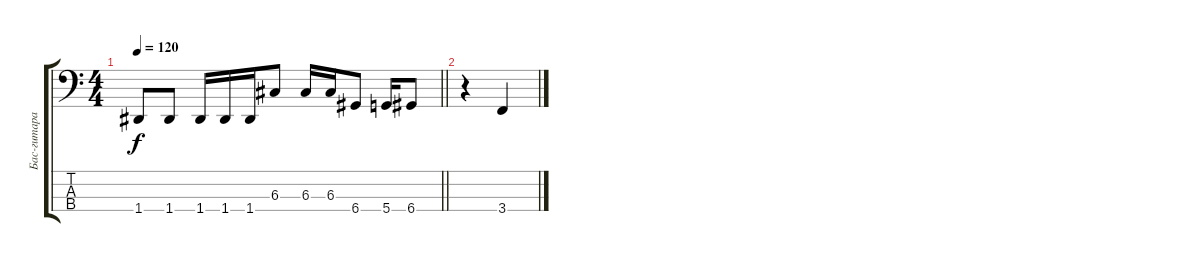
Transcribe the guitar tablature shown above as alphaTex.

\track ("Бас-гитара" "Бас-гитара") {instrument electricbassfinger}
\staff {score tabs}
\tuning (F2 C2 G1 D1) {hide}
\ts (4 4)
\tempo 120
\clef f4
\barLineRight lightlight
\ks c
1.4{t}.8{dy f} 1.4.8 1.4.16 1.4.16 1.4.16 6.3.8 6.3.16 6.3.16 6.4.8 5.4.16 6.4.8 |
r.4 3.4.4
